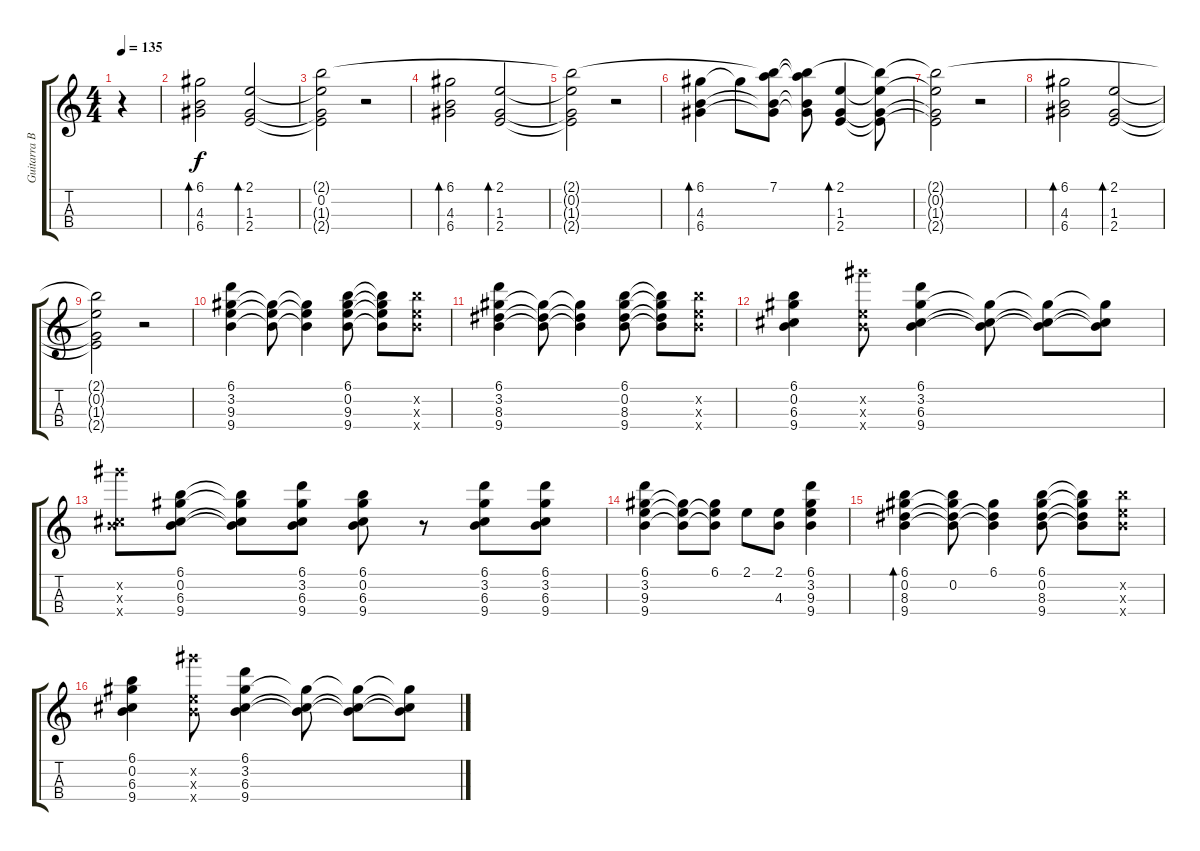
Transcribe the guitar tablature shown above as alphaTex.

\track ("Guitarra Base" "Guitarra B") {instrument electricguitarclean}
\staff {score tabs}
\tuning (D4 B4 G3 D3) {hide}
\ts (4 4)
\tempo 135
\clef g2
\ks c
r.4{dy f instrument electricguitarclean} |
(6.1 4.3 6.4).2{bd 240} (2.1 1.3 2.4).2{bd 240} |
(2.1{t} 0.2 1.3{t} 2.4{t}).2 r.2 |
(6.1 4.3 6.4).2{bd 240} (2.1 1.3 2.4).2{bd 240} |
(2.1{t} 0.2{t} 1.3{t} 2.4{t}).2 r.2 |
(6.1 4.3 6.4).4{bd 240} 6.1{t}.8 (7.1 0.2{t} 4.3{t} 6.4{t}).8 (7.1{t} 0.2{t} 4.3{t} 6.4{t}).8 (2.1 1.3 2.4).4{bd 240} (2.1{t} 0.2{t} 1.3{t} 2.4{t}).8 |
(2.1{t} 0.2{t} 1.3{t} 2.4{t}).2 r.2 |
(6.1 4.3 6.4).2{bd 240} (2.1 1.3 2.4).2{bd 240} |
(2.1{t} 0.2{t} 1.3{t} 2.4{t}).2 r.2 |
(6.1 3.2 9.3 9.4).4 (6.1{t} 9.3{t} 9.4{t}).8 (6.1{t} 9.3{t} 9.4{t}).4 (6.1 0.2 9.3 9.4).8 (6.1{t} 0.2{t} 9.3{t} 9.4{t}).8 (0.2{x} 9.3{x} 9.4{x}).8 |
(6.1 3.2 8.3 9.4).4 (6.1{t} 8.3{t} 9.4{t}).8 (6.1{t} 8.3{t} 9.4{t}).4 (6.1 0.2 8.3 9.4).8 (6.1{t} 0.2{t} 8.3{t} 9.4{t}).8 (0.2{x} 9.3{x} 9.4{x}).8 |
(6.1 0.2 6.3 9.4).4 (9.2{x} 9.3{x} 9.4{x}).8 (6.1 3.2 6.3 9.4).4 (6.1{t} 6.3{t} 9.4{t}).8 (6.1{t} 6.3{t} 9.4{t}).8 (6.1{t} 6.3{t} 9.4{t}).8 |
(9.2{x} 6.3{x} 9.4{x}).8 (6.1 0.2 6.3 9.4).8 (6.1{t} 0.2{t} 6.3{t} 9.4{t}).8 (6.1 3.2 6.3 9.4).8 (6.1 0.2 6.3 9.4).8 r.8 (6.1 3.2 6.3 9.4).8 (6.1 3.2 6.3 9.4).8 |
(6.1 3.2 9.3 9.4).4 (6.1{t} 9.3{t} 9.4{t}).8 (6.1 9.3{t} 9.4{t}).8 2.1.8 (2.1 4.3).8 (6.1 3.2 9.3 9.4).4 |
(6.1 0.2 8.3 9.4).4{bd 120} (6.1{t} 0.2 8.3{t} 9.4{t}).8 (6.1 8.3{t} 9.4{t}).4 (6.1 0.2 8.3 9.4).8 (6.1{t} 0.2{t} 8.3{t} 9.4{t}).8 (0.2{x} 9.3{x} 9.4{x}).8 |
(6.1 0.2 6.3 9.4).4 (9.2{x} 9.3{x} 9.4{x}).8 (6.1 3.2 6.3 9.4).4 (6.1{t} 6.3{t} 9.4{t}).8 (6.1{t} 6.3{t} 9.4{t}).8 (6.1{t} 6.3{t} 9.4{t}).8
